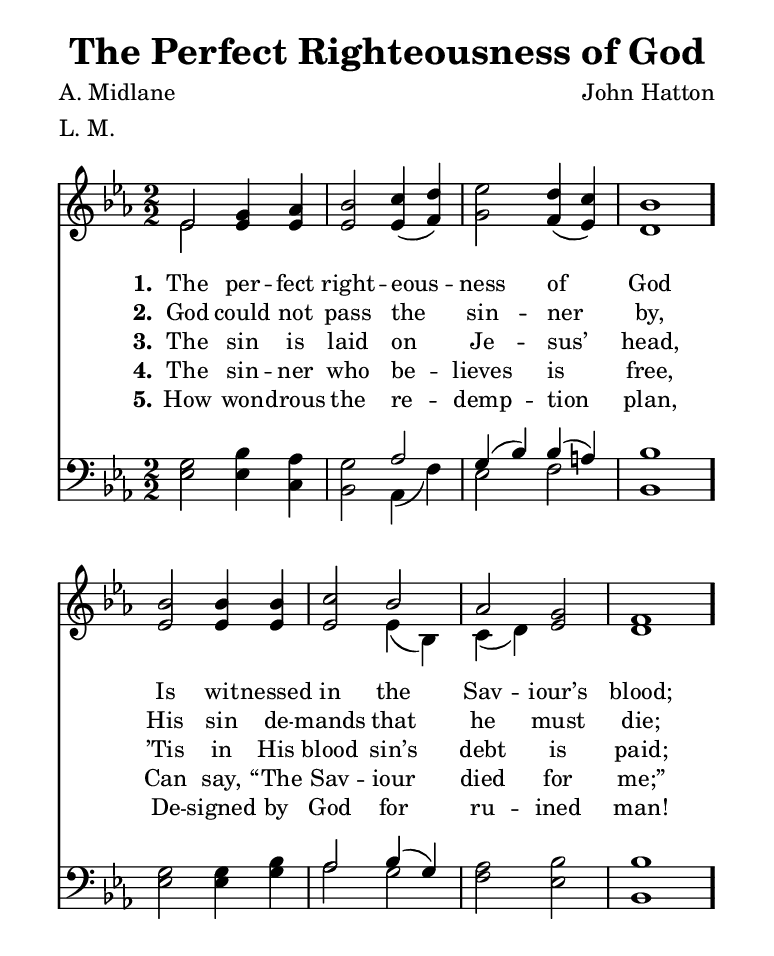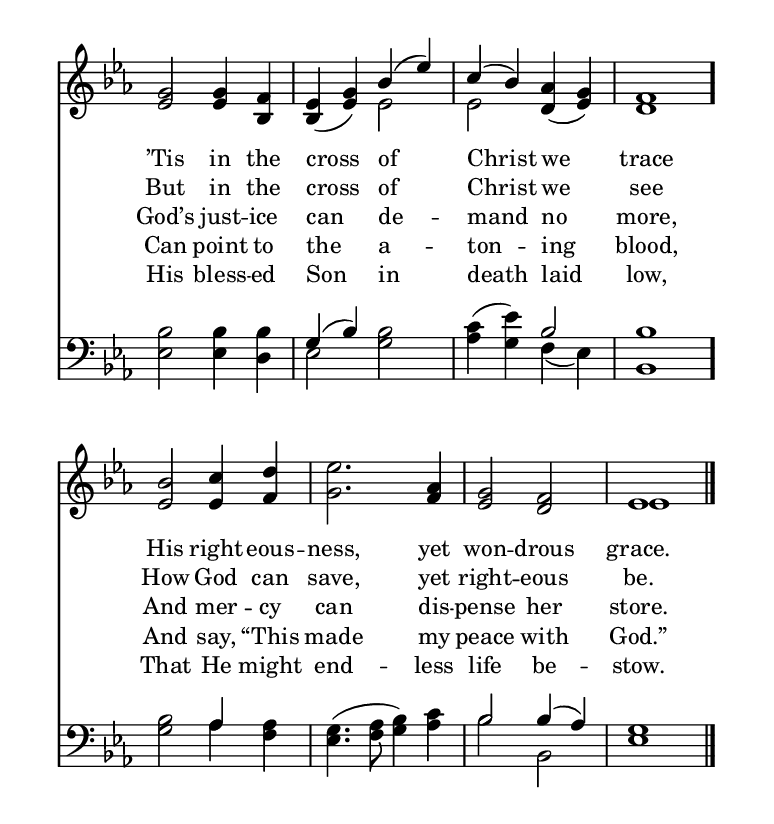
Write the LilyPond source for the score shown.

\include "common/global.ily"
\paper {
  \include "common/paper.ily"
  ragged-bottom = ##t
}

\header{
  hymnnumber = "264"
  title = "The Perfect Righteousness of God"
  tunename = "Duke Street"
  meter = "L. M."
  poet = "A. Midlane"
  composer = "John Hatton"
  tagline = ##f
}

global = {
  \include "common/overrides.ily"
  \override Staff.TimeSignature.style = #'numbered
  \time 2/2
  \override Score.MetronomeMark.transparent = ##t % hide all fermata changes too
  \tempo 4=120
  \key ees \major
  \autoBeamOff
}

notesSoprano = {
\global
\relative c' {

  ees2 g4 aes | bes2 c4( d) | ees2 d4( c) | bes1 |
  bes2 bes4 bes | c2 bes | aes g | f1 |
  g2 g4 f | ees( g) bes( ees) | c( bes) aes( g) | f1 |
  bes2 c4 d | ees2. aes,4 | g2 f | ees1 |

  \bar "|."

}
}

notesAlto = {
\global
\relative e' {

  ees2 ees4 ees | ees2 ees4( f) | g2 f4( ees) | d1 |
  ees2 ees4 ees | ees2 ees4( bes) | c( d) ees2 | d1 |
  ees2 ees4 bes | bes( ees) ees2 | ees2 d4( ees) | d1 |
  ees2 ees4 f | g2. f4 | ees2 d | ees1 |

}
}

notesTenor = {
\global
\relative a {

  g2 bes4 aes | g2 aes | g4( bes) bes( a) | bes1 |
  g2 g4 bes | aes2 bes4( g) | aes2 bes | bes1 |
  bes2 bes4 bes | g( bes) bes2 | c4( ees) bes2 | bes1 |
  bes2 aes4 aes | g4.( aes8 bes4) c | bes2 bes4( aes) | g1 |

}
}

notesBass = {
\global
\relative f {

  ees2 ees4 c | bes2 aes4( f') | ees2 f | bes,1 |
  ees2 ees4 g | aes2 g | f ees | bes1 |
  ees2 ees4 d | ees2 g | aes4( g) f( ees) | bes1 |
  g'2 aes4 f | ees4.( f8 g4) aes4 | bes2 bes, | ees1 |

}
}

wordsA = \lyricmode {
\set stanza = "1."

The per -- fect right -- eous -- ness of God \bar "."
Is wit -- nessed in the Sav -- iour’s blood; \bar "."
’Tis in the cross of Christ we trace \bar "."
His right -- eous -- ness, yet won -- drous grace. \bar "."

}

wordsB = \lyricmode {
\set stanza = "2."

God could not pass the sin -- ner by,
His sin de -- mands that he must die;
But in the cross of Christ we see
How God can save, yet right -- eous be.

}

wordsC = \lyricmode {
\set stanza = "3."

The sin is laid on Je -- sus’ head,
’Tis in His blood sin’s debt is paid;
God’s just -- ice can de -- mand no more,
And mer -- cy can dis -- pense her store.

}

wordsD = \lyricmode {
\set stanza = "4."

The sin -- ner who be -- lieves is free,
Can say, “The Sav -- iour died for me;”
Can point to the a -- ton -- ing blood,
And say, “This made my peace with God.”

}

wordsE = \lyricmode {
\set stanza = "5."

How won -- drous the re -- demp -- tion plan,
De -- signed by God for ru -- ined man!
His bless -- ed Son in death laid low,
That He might end -- less life be -- stow.

}

\score {
  \context ChoirStaff <<
    \context Staff = upper <<
      \set Staff.autoBeaming = ##f
      \set ChoirStaff.systemStartDelimiter = #'SystemStartBar
      \set ChoirStaff.printPartCombineTexts = ##f
      \partcombine #'(2 . 9) \notesSoprano \notesAlto
      \context NullVoice = sopranos { \voiceOne << \notesSoprano >> }
      \context NullVoice = altos { \voiceTwo << \notesAlto >> }
      \context Lyrics = one   \lyricsto sopranos \wordsA
      \context Lyrics = two   \lyricsto sopranos \wordsB
      \context Lyrics = three \lyricsto sopranos \wordsC
      \context Lyrics = four  \lyricsto sopranos \wordsD
      \context Lyrics = five  \lyricsto sopranos \wordsE
    >>
    \context Staff = men <<
      \clef bass
      \set ChoirStaff.printPartCombineTexts = ##f
      \partcombine #'(2 . 9) \notesTenor \notesBass
      \context NullVoice = tenors { \voiceOne << \notesTenor >> }
      \context NullVoice = basses { \voiceTwo << \notesBass >> }
    >>
  >>
  \layout {
    \include "common/layout.ily"
  }
  \midi{
    \include "common/midi.ily"
  }
}

\version "2.19.49"  % necessary for upgrading to future LilyPond versions.

% vi:set et ts=2 sw=2 ai nocindent syntax=lilypond:
